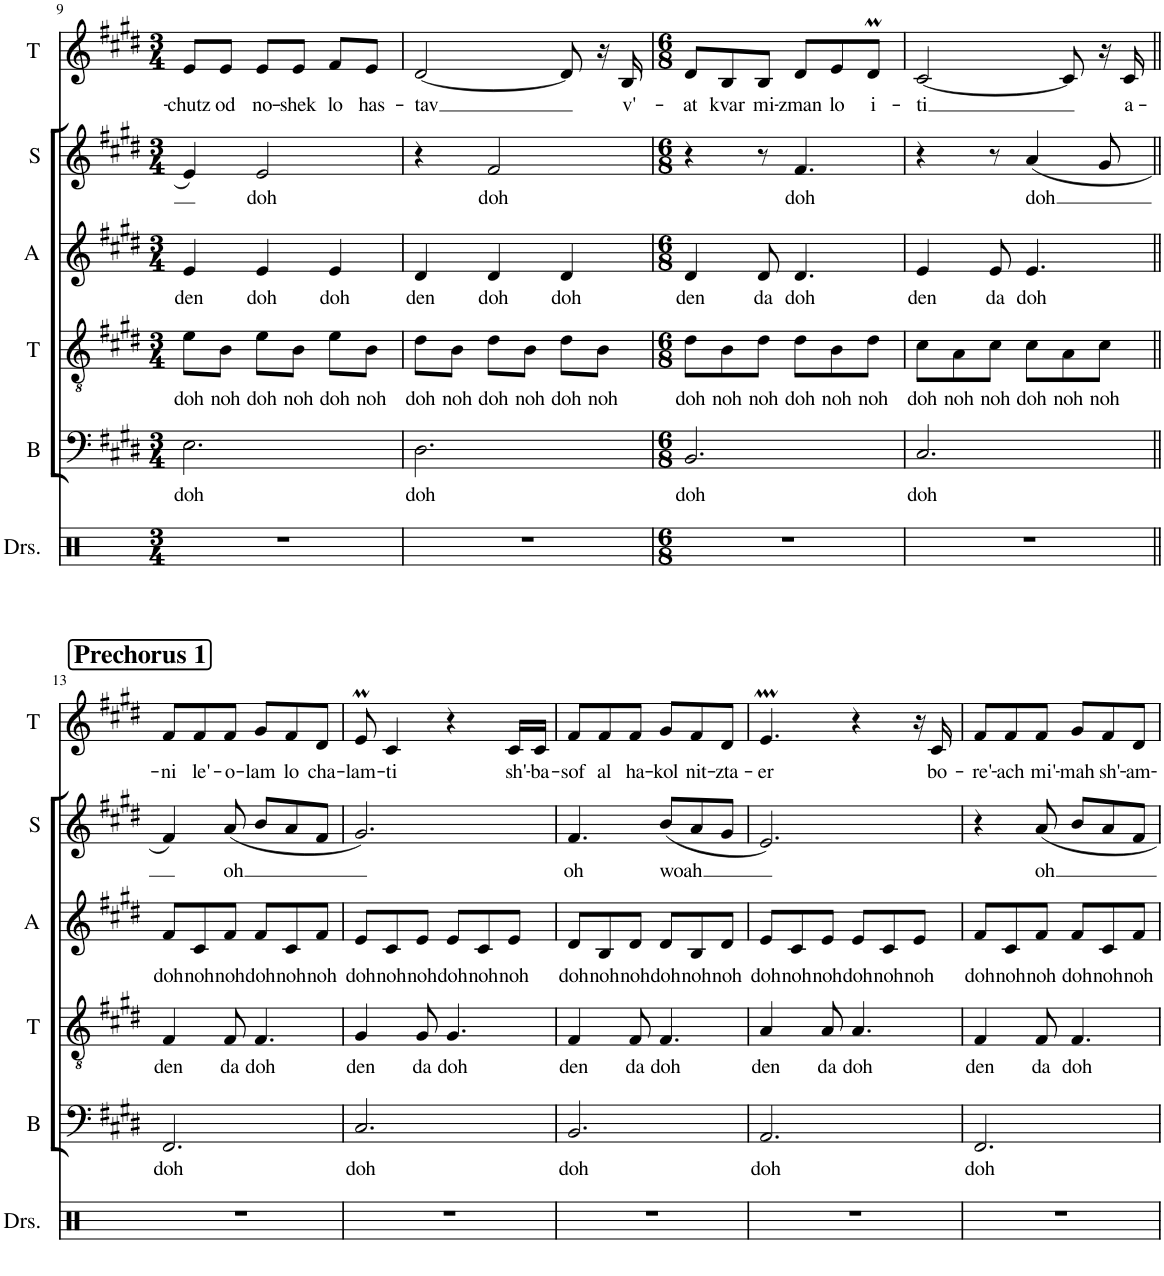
**kern	**kern	**text	**kern	**text	**kern	**text	**kern	**text	**kern	**text
*part6	*part5	*part5	*part4	*part4	*part3	*part3	*part2	*part2	*part1	*part1
*staff6	*staff5	*staff5	*staff4	*staff4	*staff3	*staff3	*staff2	*staff2	*staff1	*staff1
*I"Drumset	*I"Bass	*	*I"Tenor	*	*I"Alto	*	*I"Soprano	*	*I"Tenor	*
*I'Drs.	*I'B	*	*I'T	*	*I'A	*	*I'S	*	*I'T	*
!!LO:PB:g=z
*clefX	*clefF4	*	*clefGv2	*	*clefG2	*	*clefG2	*	*clefG2	*
*k[]	*k[f#c#g#d#]	*	*k[f#c#g#d#]	*	*k[f#c#g#d#]	*	*k[f#c#g#d#]	*	*k[f#c#g#d#]	*
*M3/4	*M3/4	*	*M3/4	*	*M3/4	*	*M3/4	*	*M3/4	*
=9	=9	=9	=9	=9	=9	=9	=9	=9	=9	=9
!	!	!LO:LY:b	!	!LO:LY:b	!	!LO:LY:b	!	!	!	!LO:LY:b
2.r	2.E\	doh	8e\L	doh	4e/	den	4e/	.	8e/L	-chutz
!	!	!	!	!LO:LY:b	!	!	!	!	!	!LO:LY:b
.	.	.	8B\J	noh	.	.	.	.	8e/J	od
!	!	!	!	!LO:LY:b	!	!LO:LY:b	!	!LO:LY:b	!	!LO:LY:b
.	.	.	8e\L	doh	4e/	doh	2e/	doh	8e/L	no-
!	!	!	!	!LO:LY:b	!	!	!	!	!	!LO:LY:b
.	.	.	8B\J	noh	.	.	.	.	8e/J	-shek
!	!	!	!	!LO:LY:b	!	!LO:LY:b	!	!	!	!LO:LY:b
.	.	.	8e\L	doh	4e/	doh	.	.	8f#/L	lo
!	!	!	!	!LO:LY:b	!	!	!	!	!	!LO:LY:b
.	.	.	8B\J	noh	.	.	.	.	8e/J	has-
=10	=10	=10	=10	=10	=10	=10	=10	=10	=10	=10
!	!	!LO:LY:b	!	!LO:LY:b	!	!LO:LY:b	!	!	!	!LO:LY:b
2.r	2.D#\	doh	8d#\L	doh	4d#/	den	4r	.	[2d#/	-tav
!	!	!	!	!LO:LY:b	!	!	!	!	!	!
.	.	.	8B\J	noh	.	.	.	.	.	.
!	!	!	!	!LO:LY:b	!	!LO:LY:b	!	!LO:LY:b	!	!
.	.	.	8d#\L	doh	4d#/	doh	2f#/	doh	.	.
!	!	!	!	!LO:LY:b	!	!	!	!	!	!
.	.	.	8B\J	noh	.	.	.	.	.	.
!	!	!	!	!LO:LY:b	!	!LO:LY:b	!	!	!	!
.	.	.	8d#\L	doh	4d#/	doh	.	.	8d#/]	.
!	!	!	!	!LO:LY:b	!	!	!	!	!	!
.	.	.	8B\J	noh	.	.	.	.	16r	.
!	!	!	!	!	!	!	!	!	!	!LO:LY:b
.	.	.	.	.	.	.	.	.	16B/	v'-
=11	=11	=11	=11	=11	=11	=11	=11	=11	=11	=11
*M6/8	*M6/8	*	*M6/8	*	*M6/8	*	*M6/8	*	*M6/8	*
!	!	!LO:LY:b	!	!LO:LY:b	!	!LO:LY:b	!	!	!	!LO:LY:b
2.r	2.BB/	doh	8d#\L	doh	4d#/	den	4r	.	8d#/L	-at
!	!	!	!	!LO:LY:b	!	!	!	!	!	!LO:LY:b
.	.	.	8B\	noh	.	.	.	.	8B/	kvar
!	!	!	!	!LO:LY:b	!	!LO:LY:b	!	!	!	!LO:LY:b
.	.	.	8d#\J	noh	8d#/	da	8r	.	8B/J	mi-
!	!	!	!	!LO:LY:b	!	!LO:LY:b	!	!LO:LY:b	!	!LO:LY:b
.	.	.	8d#\L	doh	4.d#/	doh	4.f#/	doh	8d#/L	-zman
!	!	!	!	!LO:LY:b	!	!	!	!	!	!LO:LY:b
.	.	.	8B\	noh	.	.	.	.	8e/	lo
!	!	!	!	!LO:LY:b	!	!	!	!	!	!LO:LY:b
.	.	.	8d#\J	noh	.	.	.	.	8d#m/J	i-
=12	=12	=12	=12	=12	=12	=12	=12	=12	=12	=12
!	!	!LO:LY:b	!	!LO:LY:b	!	!LO:LY:b	!	!	!	!LO:LY:b
2.r	2.C#/	doh	8c#\L	doh	4e/	den	4r	.	[2c#/	-ti
!	!	!	!	!LO:LY:b	!	!	!	!	!	!
.	.	.	8A\	noh	.	.	.	.	.	.
!	!	!	!	!LO:LY:b	!	!LO:LY:b	!	!	!	!
.	.	.	8c#\J	noh	8e/	da	8r	.	.	.
!	!	!	!	!LO:LY:b	!	!LO:LY:b	!	!LO:LY:b	!	!
.	.	.	8c#\L	doh	4.e/	doh	(4a/	doh	.	.
!	!	!	!	!LO:LY:b	!	!	!	!	!	!
.	.	.	8A\	noh	.	.	.	.	8c#/]	.
!	!	!	!	!LO:LY:b	!	!	!	!	!	!
.	.	.	8c#\J	noh	.	.	8g#/	.	16r	.
!	!	!	!	!	!	!	!	!	!	!LO:LY:b
.	.	.	.	.	.	.	.	.	16c#/	a-
!!LO:LB:g=z
!!LO:REH:place=s1:a:B:cj:fs=14:t=Prechorus 1
=13||	=13||	=13||	=13||	=13||	=13||	=13||	=13||	=13||	=13||	=13||
!	!	!LO:LY:b	!	!LO:LY:b	!	!LO:LY:b	!	!	!	!LO:LY:b
2.r	2.FF#/	doh	4F#/	den	8f#/L	doh	4f#/)	.	8f#/L	-ni
!	!	!	!	!	!	!LO:LY:b	!	!	!	!LO:LY:b
.	.	.	.	.	8c#/	noh	.	.	8f#/	le'-
!	!	!	!	!LO:LY:b	!	!LO:LY:b	!	!LO:LY:b	!	!LO:LY:b
.	.	.	8F#/	da	8f#/J	noh	(8a/	oh	8f#/J	-o-
!	!	!	!	!LO:LY:b	!	!LO:LY:b	!	!	!	!LO:LY:b
.	.	.	4.F#/	doh	8f#/L	doh	8b/L	.	8g#/L	-lam
!	!	!	!	!	!	!LO:LY:b	!	!	!	!LO:LY:b
.	.	.	.	.	8c#/	noh	8a/	.	8f#/	lo
!	!	!	!	!	!	!LO:LY:b	!	!	!	!LO:LY:b
.	.	.	.	.	8f#/J	noh	8f#/J	.	8d#/J	cha-
=14	=14	=14	=14	=14	=14	=14	=14	=14	=14	=14
!	!	!LO:LY:b	!	!LO:LY:b	!	!LO:LY:b	!	!	!	!LO:LY:b
2.r	2.C#/	doh	4G#/	den	8e/L	doh	2.g#/)	.	8eM/	-lam-
!	!	!	!	!	!	!LO:LY:b	!	!	!	!LO:LY:b
.	.	.	.	.	8c#/	noh	.	.	4c#/	-ti
!	!	!	!	!LO:LY:b	!	!LO:LY:b	!	!	!	!
.	.	.	8G#/	da	8e/J	noh	.	.	.	.
!	!	!	!	!LO:LY:b	!	!LO:LY:b	!	!	!	!
.	.	.	4.G#/	doh	8e/L	doh	.	.	4r	.
!	!	!	!	!	!	!LO:LY:b	!	!	!	!
.	.	.	.	.	8c#/	noh	.	.	.	.
!	!	!	!	!	!	!LO:LY:b	!	!	!	!LO:LY:b
.	.	.	.	.	8e/J	noh	.	.	16c#/LL	sh'-
!	!	!	!	!	!	!	!	!	!	!LO:LY:b
.	.	.	.	.	.	.	.	.	16c#/JJ	-ba-
=15	=15	=15	=15	=15	=15	=15	=15	=15	=15	=15
!	!	!LO:LY:b	!	!LO:LY:b	!	!LO:LY:b	!	!LO:LY:b	!	!LO:LY:b
2.r	2.BB/	doh	4F#/	den	8d#/L	doh	4.f#/	oh	8f#/L	-sof
!	!	!	!	!	!	!LO:LY:b	!	!	!	!LO:LY:b
.	.	.	.	.	8B/	noh	.	.	8f#/	al
!	!	!	!	!LO:LY:b	!	!LO:LY:b	!	!	!	!LO:LY:b
.	.	.	8F#/	da	8d#/J	noh	.	.	8f#/J	ha-
!	!	!	!	!LO:LY:b	!	!LO:LY:b	!	!LO:LY:b	!	!LO:LY:b
.	.	.	4.F#/	doh	8d#/L	doh	(8b/L	woah	8g#/L	-kol
!	!	!	!	!	!	!LO:LY:b	!	!	!	!LO:LY:b
.	.	.	.	.	8B/	noh	8a/	.	8f#/	nit-
!	!	!	!	!	!	!LO:LY:b	!	!	!	!LO:LY:b
.	.	.	.	.	8d#/J	noh	8g#/J	.	8d#/J	-zta-
=16	=16	=16	=16	=16	=16	=16	=16	=16	=16	=16
!	!	!LO:LY:b	!	!LO:LY:b	!	!LO:LY:b	!	!	!	!LO:LY:b
2.r	2.AA/	doh	4A/	den	8e/L	doh	2.e/)	.	4.eM/	-er
!	!	!	!	!	!	!LO:LY:b	!	!	!	!
.	.	.	.	.	8c#/	noh	.	.	.	.
!	!	!	!	!LO:LY:b	!	!LO:LY:b	!	!	!	!
.	.	.	8A/	da	8e/J	noh	.	.	.	.
!	!	!	!	!LO:LY:b	!	!LO:LY:b	!	!	!	!
.	.	.	4.A/	doh	8e/L	doh	.	.	4r	.
!	!	!	!	!	!	!LO:LY:b	!	!	!	!
.	.	.	.	.	8c#/	noh	.	.	.	.
!	!	!	!	!	!	!LO:LY:b	!	!	!	!
.	.	.	.	.	8e/J	noh	.	.	16r	.
!	!	!	!	!	!	!	!	!	!	!LO:LY:b
.	.	.	.	.	.	.	.	.	16c#/	bo-
=17	=17	=17	=17	=17	=17	=17	=17	=17	=17	=17
!	!	!LO:LY:b	!	!LO:LY:b	!	!LO:LY:b	!	!	!	!LO:LY:b
2.r	2.FF#/	doh	4F#/	den	8f#/L	doh	4r	.	8f#/L	-re'-
!	!	!	!	!	!	!LO:LY:b	!	!	!	!LO:LY:b
.	.	.	.	.	8c#/	noh	.	.	8f#/	-ach
!	!	!	!	!LO:LY:b	!	!LO:LY:b	!	!LO:LY:b	!	!LO:LY:b
.	.	.	8F#/	da	8f#/J	noh	8a/	oh	8f#/J	mi'-
!	!	!	!	!LO:LY:b	!	!LO:LY:b	!	!	!	!LO:LY:b
.	.	.	4.F#/	doh	8f#/L	doh	8b/L	.	8g#/L	-mah
!	!	!	!	!	!	!LO:LY:b	!	!	!	!LO:LY:b
.	.	.	.	.	8c#/	noh	8a/	.	8f#/	sh'-
!	!	!	!	!	!	!LO:LY:b	!	!	!	!LO:LY:b
.	.	.	.	.	8f#/J	noh	8f#/J	.	8d#/J	-am-
=	=	=	=	=	=	=	=	=	=	=
*-	*-	*-	*-	*-	*-	*-	*-	*-	*-	*-
